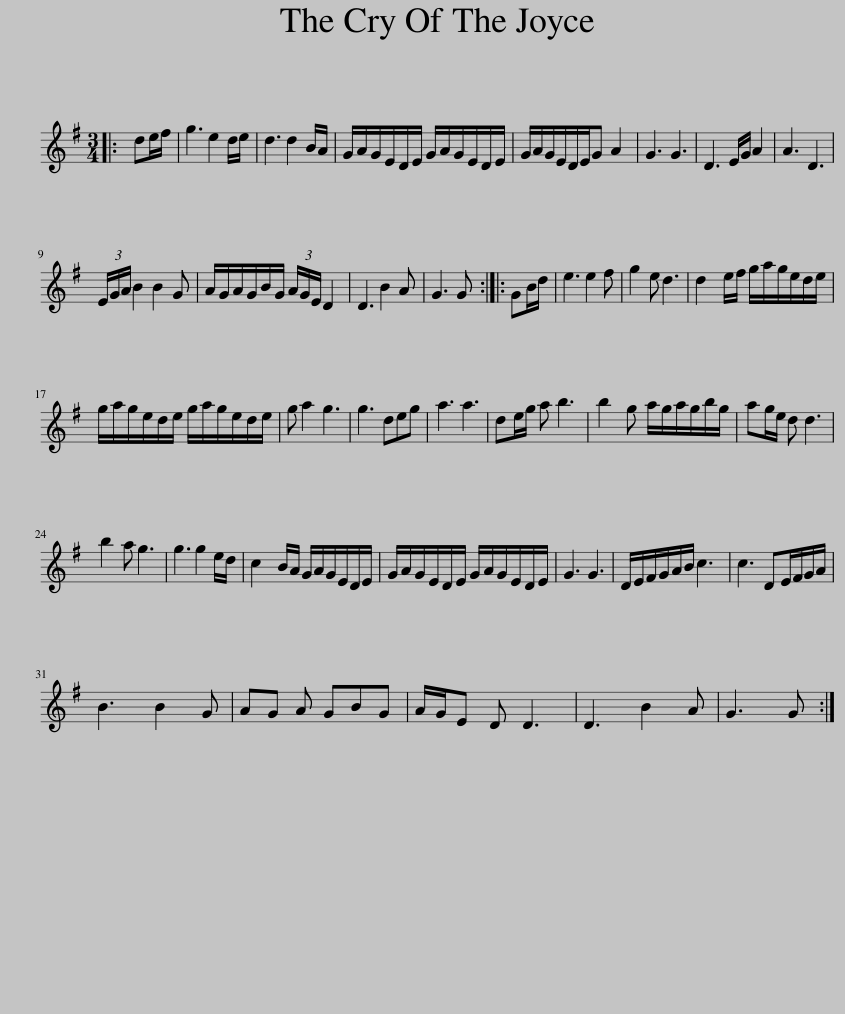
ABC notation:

X:1
L:1/8
M:3/4
I:linebreak $
K:G
V:1 treble
V:1
|: de/f/ | g3 e2 d/e/ | d3 d2 B/A/ | G/A/G/E/D/E/ G/A/G/E/D/E/ | G/A/G/E/D/E/G A2 | %5
 G3 G3 | D3 E/G/ A2 | A3 D3 |$ (3E/G/A/ B2 B2 G | A/G/A/G/B/G/ (3A/G/E/ D2 | %10
 D3 B2 A | G3 G :: GB/d/ | e3 e2 f | g2 e d3 | %15
 d2 e/f/ g/a/g/e/d/e/ |$ g/a/g/e/d/e/ g/a/g/e/d/e/ | g a2 g3 | g3 deg | a3 a3 | %20
 de/g/ a b3 | b2 g a/g/a/g/b/g/ | ag/e/ d d3 |$ b2 a g3 | g3 g2 e/d/ | %25
 c2 B/A/ G/A/G/E/D/E/ | G/A/G/E/D/E/ G/A/G/E/D/E/ | G3 G3 | D/E/F/G/A/B/ c3 | c3 DE/F/G/A/ |$ %30
 B3 B2 G | AG A GBG | A/G/E D D3 | D3 B2 A | G3 G :| %35
